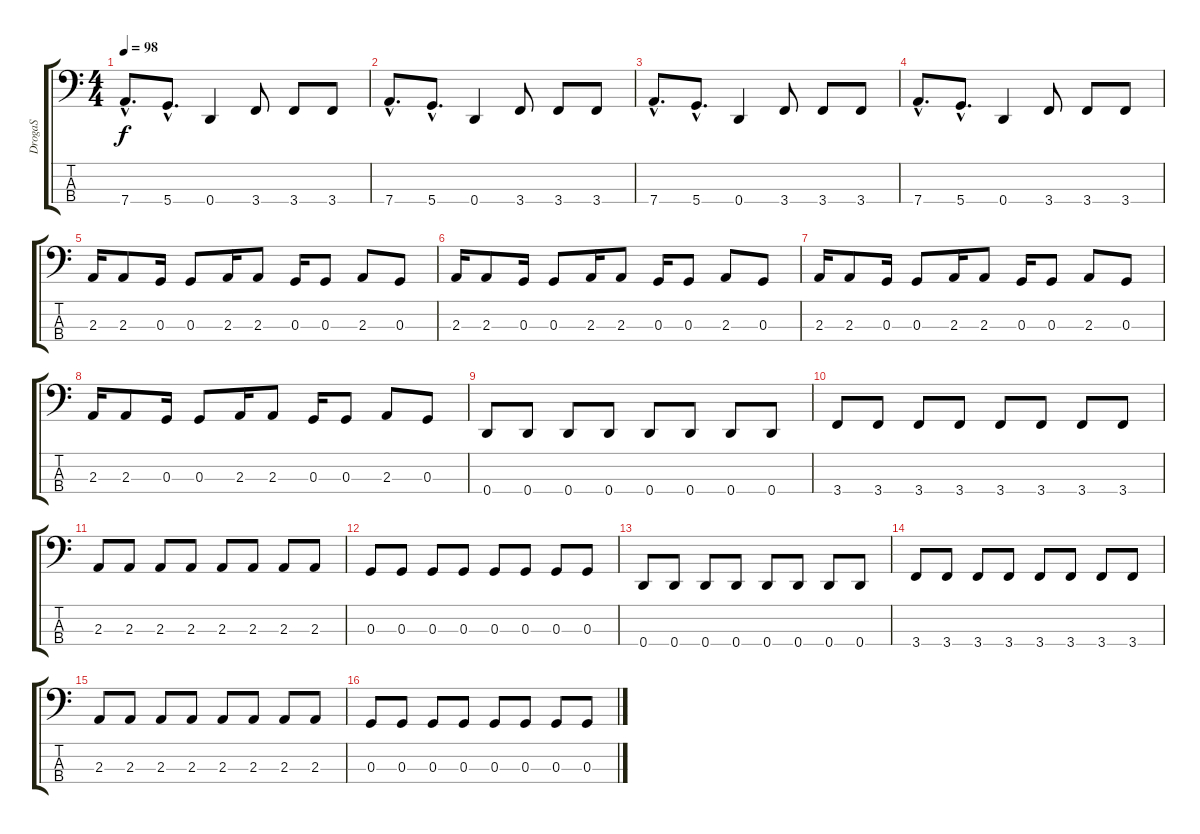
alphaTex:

\track ("DrogaS" "DrogaS") {instrument fretlessbass}
\staff {score tabs}
\tuning (F2 C2 G1 D1) {hide}
\ts (4 4)
\tempo 98
\clef f4
\ks c
7.4{hac}.8{d dy f} 5.4{hac}.8{d} 0.4.4 3.4.8 3.4.8 3.4.8 |
7.4{hac}.8{d} 5.4{hac}.8{d} 0.4.4 3.4.8 3.4.8 3.4.8 |
7.4{hac}.8{d} 5.4{hac}.8{d} 0.4.4 3.4.8 3.4.8 3.4.8 |
7.4{hac}.8{d} 5.4{hac}.8{d} 0.4.4 3.4.8 3.4.8 3.4.8 |
2.3.16{instrument electricbassfinger} 2.3.8 0.3.16 0.3.8 2.3.16 2.3.8 0.3.16 0.3.8 2.3.8 0.3.8 |
2.3.16{instrument electricbassfinger} 2.3.8 0.3.16 0.3.8 2.3.16 2.3.8 0.3.16 0.3.8 2.3.8 0.3.8 |
2.3.16{instrument electricbassfinger} 2.3.8 0.3.16 0.3.8 2.3.16 2.3.8 0.3.16 0.3.8 2.3.8 0.3.8 |
2.3.16{instrument electricbassfinger} 2.3.8 0.3.16 0.3.8 2.3.16 2.3.8 0.3.16 0.3.8 2.3.8 0.3.8 |
0.4.8 0.4.8 0.4.8 0.4.8 0.4.8 0.4.8 0.4.8 0.4.8 |
3.4.8 3.4.8 3.4.8 3.4.8 3.4.8 3.4.8 3.4.8 3.4.8 |
2.3.8 2.3.8 2.3.8 2.3.8 2.3.8 2.3.8 2.3.8 2.3.8 |
0.3.8 0.3.8 0.3.8 0.3.8 0.3.8 0.3.8 0.3.8 0.3.8 |
0.4.8 0.4.8 0.4.8 0.4.8 0.4.8 0.4.8 0.4.8 0.4.8 |
3.4.8 3.4.8 3.4.8 3.4.8 3.4.8 3.4.8 3.4.8 3.4.8 |
2.3.8 2.3.8 2.3.8 2.3.8 2.3.8 2.3.8 2.3.8 2.3.8 |
0.3.8 0.3.8 0.3.8 0.3.8 0.3.8 0.3.8 0.3.8 0.3.8
